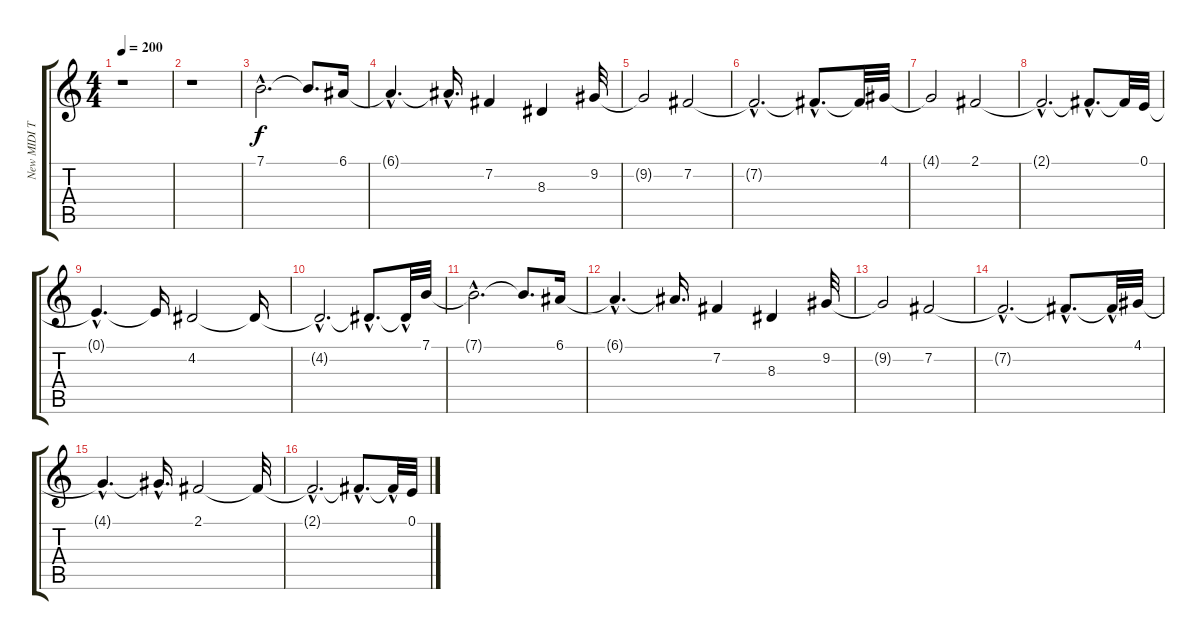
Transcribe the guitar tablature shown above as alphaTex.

\track ("New MIDI Track" "New MIDI T") {instrument choiraahs}
\staff {score tabs}
\tuning (E4 B3 G3 D3 A2 E2) {hide}
\ts (4 4)
\tempo 200
\clef g2
\ks c
r.1{dy f instrument choiraahs} |
r.1 |
7.1{hac}.2{d} 7.1{t}.8{d} 6.1.16 |
6.1{hac t}.4{d} 6.1{hac t}.16{d} 7.2.4 8.3.4 9.2.32 |
9.2{t}.2 7.2.2 |
7.2{hac t}.2{d} 7.2{hac t}.8{d} 7.2{t}.32 4.1.32 |
4.1{t}.2 2.1.2 |
2.1{hac t}.2{d} 2.1{hac t}.8{d} 2.1{t}.32 0.1.32 |
0.1{hac t}.4{d} 0.1{t}.16 4.2.2 4.2{t}.16 |
4.2{hac t}.2{d} 4.2{hac t}.8{d} 4.2{hac t}.32 7.1.32 |
7.1{hac t}.2{d} 7.1{t}.8{d} 6.1.16 |
6.1{hac t}.4{d} 6.1{t}.16{d} 7.2.4 8.3.4 9.2.32 |
9.2{t}.2 7.2.2 |
7.2{hac t}.2{d} 7.2{hac t}.8{d} 7.2{hac t}.32 4.1.32 |
4.1{hac t}.4{d} 4.1{hac t}.16{d} 2.1.2 2.1{t}.32 |
2.1{hac t}.2{d} 2.1{hac t}.8{d} 2.1{hac t}.32 0.1.32
